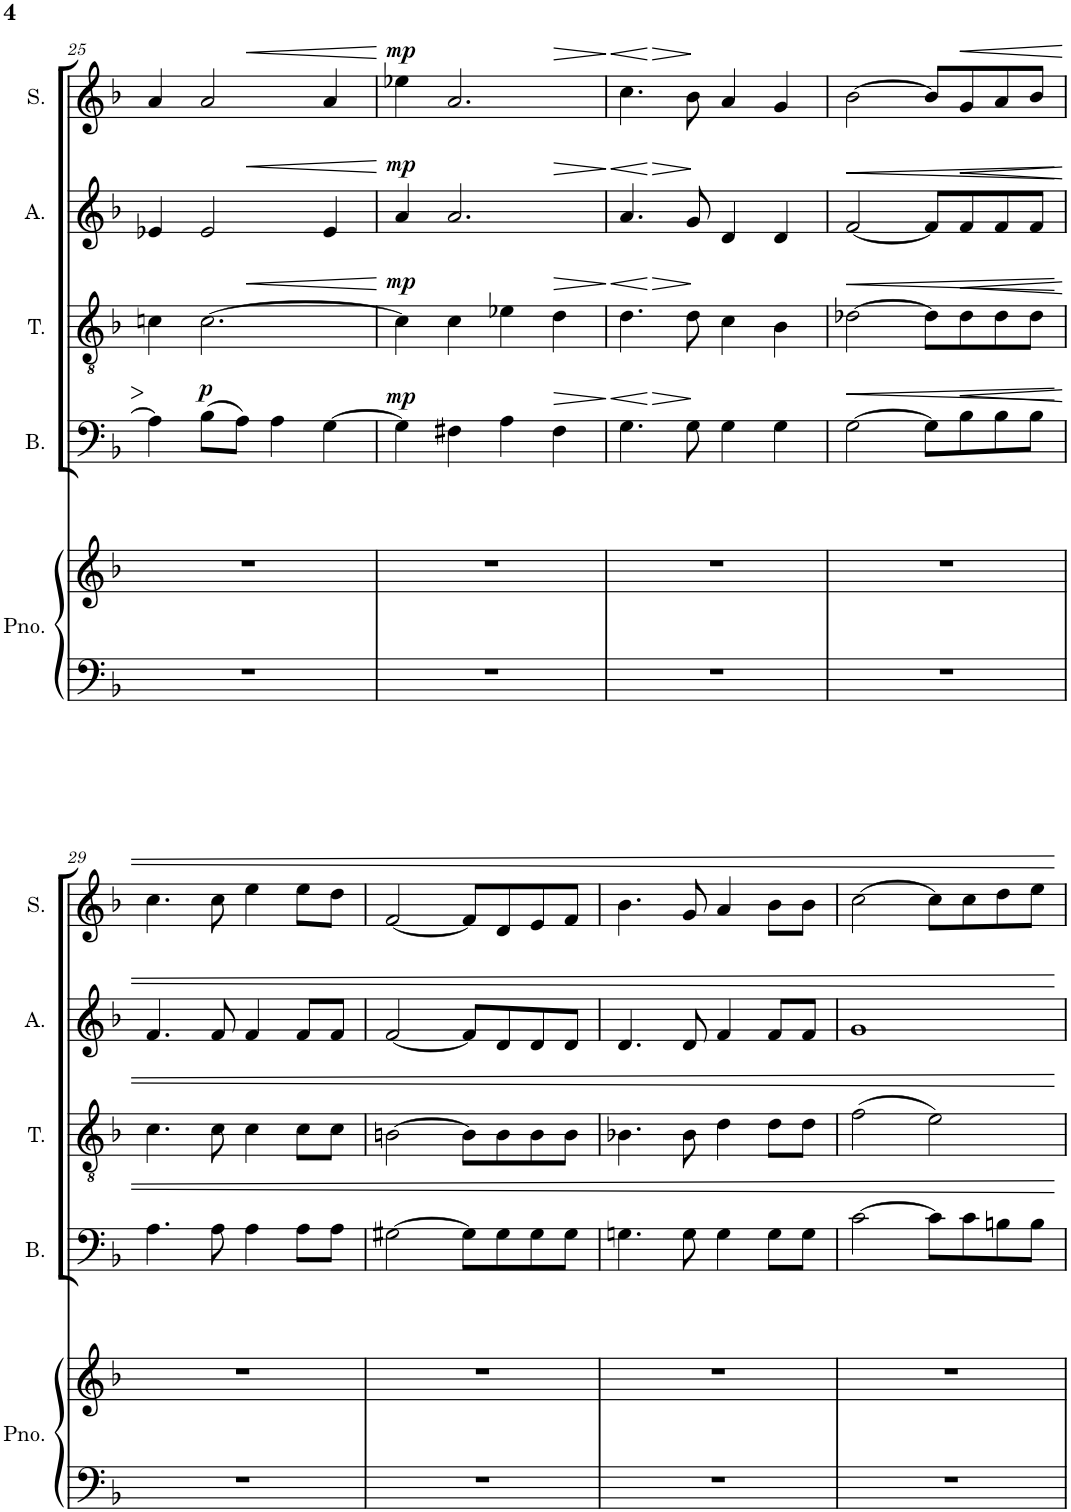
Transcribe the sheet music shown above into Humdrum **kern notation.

**kern	**kern	**kern	**dynam	**kern	**dynam	**kern	**dynam	**kern	**dynam
*part5	*part5	*part4	*part4	*part3	*part3	*part2	*part2	*part1	*part1
*staff6	*staff5	*staff4	*staff4	*staff3	*staff3	*staff2	*staff2	*staff1	*staff1
*I"Piano	*	*I"Bass	*	*I"Tenor	*	*I"Alto	*	*I"Soprano	*
*I'Pno.	*	*I'B.	*	*I'T.	*	*I'A.	*	*I'S.	*
!!LO:PB:g=z
*clefF4	*clefG2	*clefF4	*	*clefGv2	*	*clefG2	*	*clefG2	*
*k[b-]	*k[b-]	*k[b-]	*	*k[b-]	*	*k[b-]	*	*k[b-]	*
*M4/4	*M4/4	*M4/4	*	*M4/4	*	*M4/4	*	*M4/4	*
*met(c)	*met(c)	*met(c)	*	*met(c)	*	*met(c)	*	*met(c)	*
=25	=25	=25	=25	=25	=25	=25	=25	=25	=25
1r	1r	4A\]	.	4cn\	.	4e-X/	.	4a/	.
!	!	!	!LO:DY:a	!	!	!	!	!	!
.	.	(8B-\L	p	[2.c\	.	2e-/	.	2a/	.
.	.	8A\J)	.	.	.	.	.	.	.
.	.	4A\	.	.	.	.	.	.	.
!	!	!	!	!	!	!	!LO:HP:b	!	!LO:HP:b
.	.	[4G\	.	.	.	4e-/	<	4a/	<
=26	=26	=26	=26	=26	=26	=26	=26	=26	=26
!	!	!	!LO:DY:a	!	!LO:HP:b	!	!	!	!
!	!	!	!	!	!LO:DY:n=1:a	!	!LO:DY:a	!	!LO:DY:a
1r	1r	4G\]	mp	4c\]	< mp	4a/	mp	4ee-X\	mp
.	.	4F#X\	.	4c\	.	2.a/	.	2.a/	.
.	.	4A\	.	4e-X\	.	.	.	.	.
!	!	!	!LO:HP:b	!	!LO:HP:b	!	!	!	!
.	.	4F#\	>	4d\	>	.	.	.	.
.	.	.	.	.	[	.	[	.	[
=27	=27	=27	=27	=27	=27	=27	=27	=27	=27
!	!	!	!LO:HP:b	!	!LO:HP:b	!	!LO:HP:b	!	!LO:HP:b
1r	1r	4.G\	<	4.d\	<	4.a/	>	4.cc\	>
!	!	!	!LO:HP:n=1:b	!	!LO:HP:n=1:b	!	!LO:HP:n=1:b	!	!
!	!	!	!	!	!	!	!LO:HP:n=1:b	!	!LO:HP:n=1:b
!	!	!	!	!	!	!	!	!	!LO:HP:n=1:b
.	.	8G\	] >	8d\	] >	8g/	] < >	8b-\	] < >
.	.	4G\	]	4c\	]	4d/	.	4a/	.
.	.	4G\	.	4B-\	.	4d/	]	4g/	]
=28	=28	=28	=28	=28	=28	=28	=28	=28	=28
1r	1r	[2G\	.	[2d-X\	.	[2f/	.	[2b-\	.
.	.	8G\L]	.	8d-\L]	.	8f/L]	.	8b-/L]	.
!	!	!	!LO:HP:b	!	!LO:HP:b	!	!LO:HP:b	!	!
.	.	8B-\	<	8d-\	<	8f/	<	8g/	.
.	.	8B-\	.	8d-\	.	8f/	.	8a/	.
.	.	8B-\J	.	8d-\J	.	8f/J	.	8b-/J	.
.	.	.	[	.	[	.	[	.	.
!!LO:LB:g=z
=29	=29	=29	=29	=29	=29	=29	=29	=29	=29
1r	1r	4.A\	.	4.c\	.	4.f/	.	4.cc\	.
.	.	8A\	.	8c\	.	8f/	.	8cc\	.
.	.	4A\	.	4c\	.	4f/	.	4ee\	.
.	.	8A\L	.	8c\L	.	8f/L	.	8ee\L	.
.	.	8A\J	.	8c\J	.	8f/J	.	8dd\J	.
=30	=30	=30	=30	=30	=30	=30	=30	=30	=30
1r	1r	[2G#X\	.	[2Bn\	.	[2f/	.	[2f/	.
.	.	8G#\L]	.	8B\L]	.	8f/L]	.	8f/L]	.
.	.	8G#\	.	8B\	.	8d/	.	8d/	.
.	.	8G#\	.	8B\	.	8d/	.	8e/	.
.	.	8G#\J	.	8B\J	.	8d/J	.	8f/J	.
=31	=31	=31	=31	=31	=31	=31	=31	=31	=31
1r	1r	4.Gn\	.	4.B-X\	.	4.d/	.	4.b-\	.
.	.	8G\	.	8B-\	.	8d/	.	8g/	.
.	.	4G\	.	4d\	.	4f/	.	4a/	.
.	.	8G\L	.	8d\L	.	8f/L	.	8b-\L	.
.	.	8G\J	.	8d\J	.	8f/J	.	8b-\J	.
=32	=32	=32	=32	=32	=32	=32	=32	=32	=32
1r	1r	[2c\	.	(2f\	.	1g	.	[2cc\	.
.	.	8c\L]	.	2e\)	.	.	.	8cc\L]	.
.	.	8c\	.	.	.	.	.	8cc\	.
.	.	8Bn\	.	.	.	.	.	8dd\	.
.	.	8B\J	.	.	.	.	.	8ee\J	.
.	.	.	[	.	[	.	[	.	[
=	=	=	=	=	=	=	=	=	=
*-	*-	*-	*-	*-	*-	*-	*-	*-	*-
